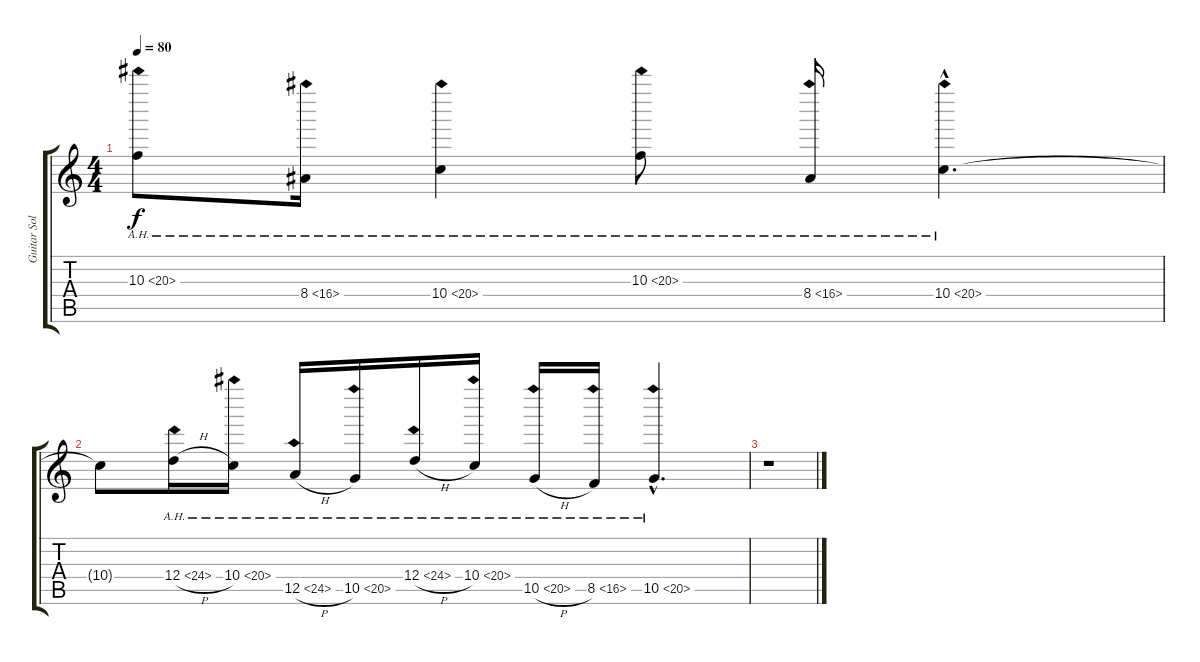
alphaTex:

\track ("Guitar Solo" "Guitar Sol") {instrument distortionguitar}
\staff {score tabs}
\tuning (E4 B3 G3 D3 A2 E2) {hide}
\ts (4 4)
\tempo 80
\clef g2
\ks c
10.3{ah 10}.8{dy f} 8.4{ah 8}.16 10.4{ah 10}.4 10.3{ah 10}.8 8.4{ah 8}.16 10.4{ah 10 hac}.4{d} |
10.4{t}.8 12.4{ah 12 h}.16 10.4{ah 10}.16 12.5{ah 12 h}.16 10.5{ah 10}.16 12.4{ah 12 h}.16 10.4{ah 10}.16 10.5{ah 10 h}.16 8.5{ah 8}.16 10.5{ah 10 hac}.4{d} |
r.1
